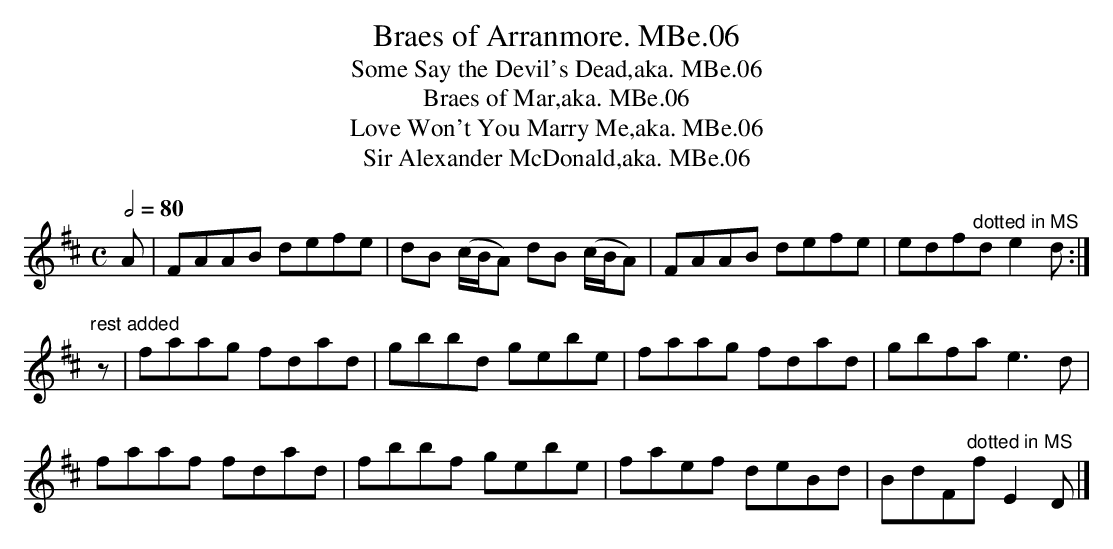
X:1
T:Braes of Arranmore. MBe.06
T:Some Say the Devil's Dead,aka. MBe.06
T:Braes of Mar,aka. MBe.06
T:Love Won't You Marry Me,aka. MBe.06
T:Sir Alexander McDonald,aka. MBe.06
M:C
L:1/8
Q:1/2=80
K:D
A|FAAB defe|dB (c/B/A) dB (c/B/A)|FAAB defe|edf"^dotted in MS"d e2 d:|!\
"rest added"z|faag fdad|gbbd gebe|faag fdad|gbfa e3 d|!
faaf fdad|fbbf gebe|faef deBd|BdF"^dotted in MS"f E2 D|]
